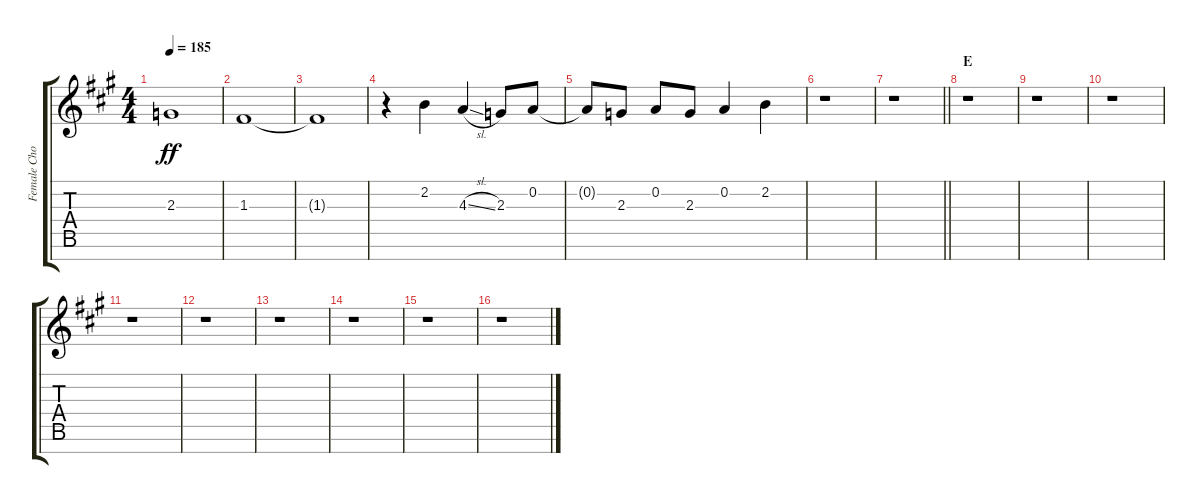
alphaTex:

\track ("Female Chorus I" "Female Cho") {instrument voiceoohs}
\staff {score tabs}
\tuning (D5 A4 F4 C4 G3 D3 A2) {hide}
\ts (4 4)
\tempo 185
\clef g2
\ks a
2.3{t}.1{dy ff} |
1.3.1 |
1.3{t}.1 |
r.4 2.2.4 4.3{sl}.4 2.3.8 0.2.8 |
0.2{t}.8 2.3.8 0.2.8 2.3.8 0.2.4 2.2.4 |
r.1 |
\barLineRight lightlight
r.1 |
\section ("" "E")
r.1 |
r.1 |
r.1 |
r.1 |
r.1 |
r.1 |
r.1 |
r.1 |
r.1
